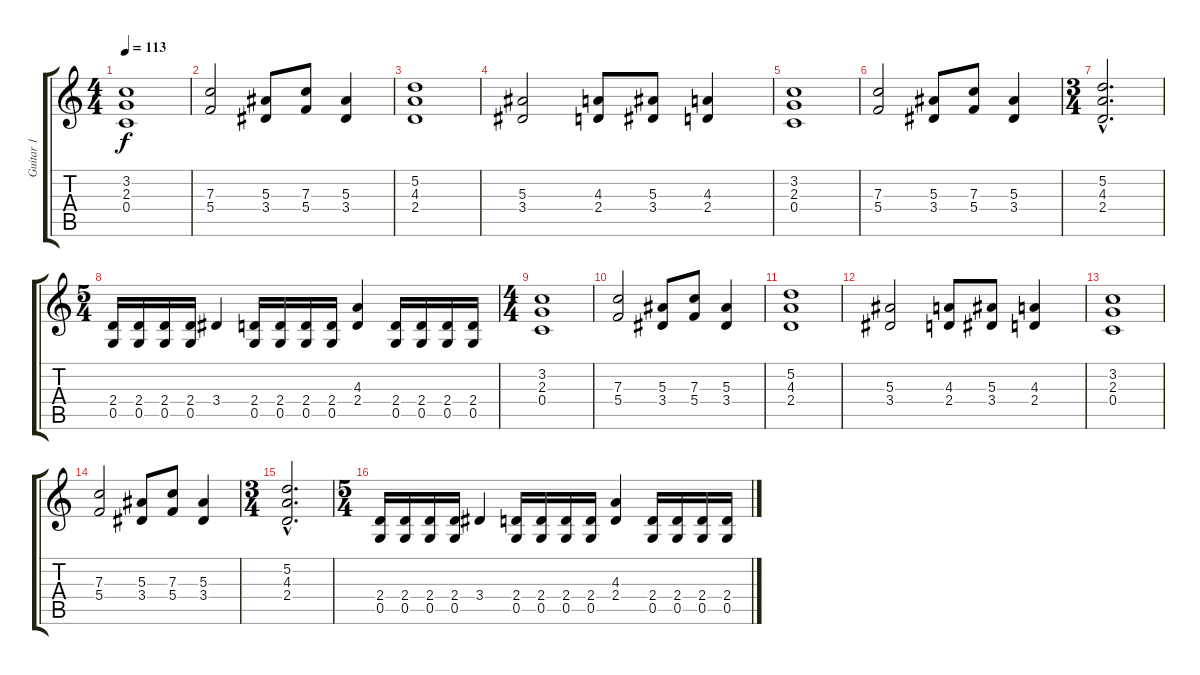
\track ("Guitar 1" "Guitar 1") {instrument distortionguitar}
\staff {score tabs}
\tuning (D4 A3 F3 C3 G2 D2) {hide}
\ts (4 4)
\tempo 113
\clef g2
\ks c
(3.2 2.3 0.4).1{dy f} |
(7.3 5.4).2 (5.3 3.4).8 (7.3 5.4).8 (5.3 3.4).4 |
(5.2 4.3 2.4).1 |
(5.3 3.4).2 (4.3 2.4).8 (5.3 3.4).8 (4.3 2.4).4 |
(3.2 2.3 0.4).1 |
(7.3 5.4).2 (5.3 3.4).8 (7.3 5.4).8 (5.3 3.4).4 |
\ts (3 4)
(5.2 4.3{hac} 2.4{hac}).2{d} |
\ts (5 4)
(2.4 0.5).16 (2.4 0.5).16 (2.4 0.5).16 (2.4 0.5).16 3.4.4 (2.4 0.5).16 (2.4 0.5).16 (2.4 0.5).16 (2.4 0.5).16 (4.3 2.4).4 (2.4 0.5).16 (2.4 0.5).16 (2.4 0.5).16 (2.4 0.5).16 |
\ts (4 4)
(3.2 2.3 0.4).1 |
(7.3 5.4).2 (5.3 3.4).8 (7.3 5.4).8 (5.3 3.4).4 |
(5.2 4.3 2.4).1 |
(5.3 3.4).2 (4.3 2.4).8 (5.3 3.4).8 (4.3 2.4).4 |
(3.2 2.3 0.4).1 |
(7.3 5.4).2 (5.3 3.4).8 (7.3 5.4).8 (5.3 3.4).4 |
\ts (3 4)
(5.2 4.3{hac} 2.4{hac}).2{d} |
\ts (5 4)
(2.4 0.5).16 (2.4 0.5).16 (2.4 0.5).16 (2.4 0.5).16 3.4.4 (2.4 0.5).16 (2.4 0.5).16 (2.4 0.5).16 (2.4 0.5).16 (4.3 2.4).4 (2.4 0.5).16 (2.4 0.5).16 (2.4 0.5).16 (2.4 0.5).16
